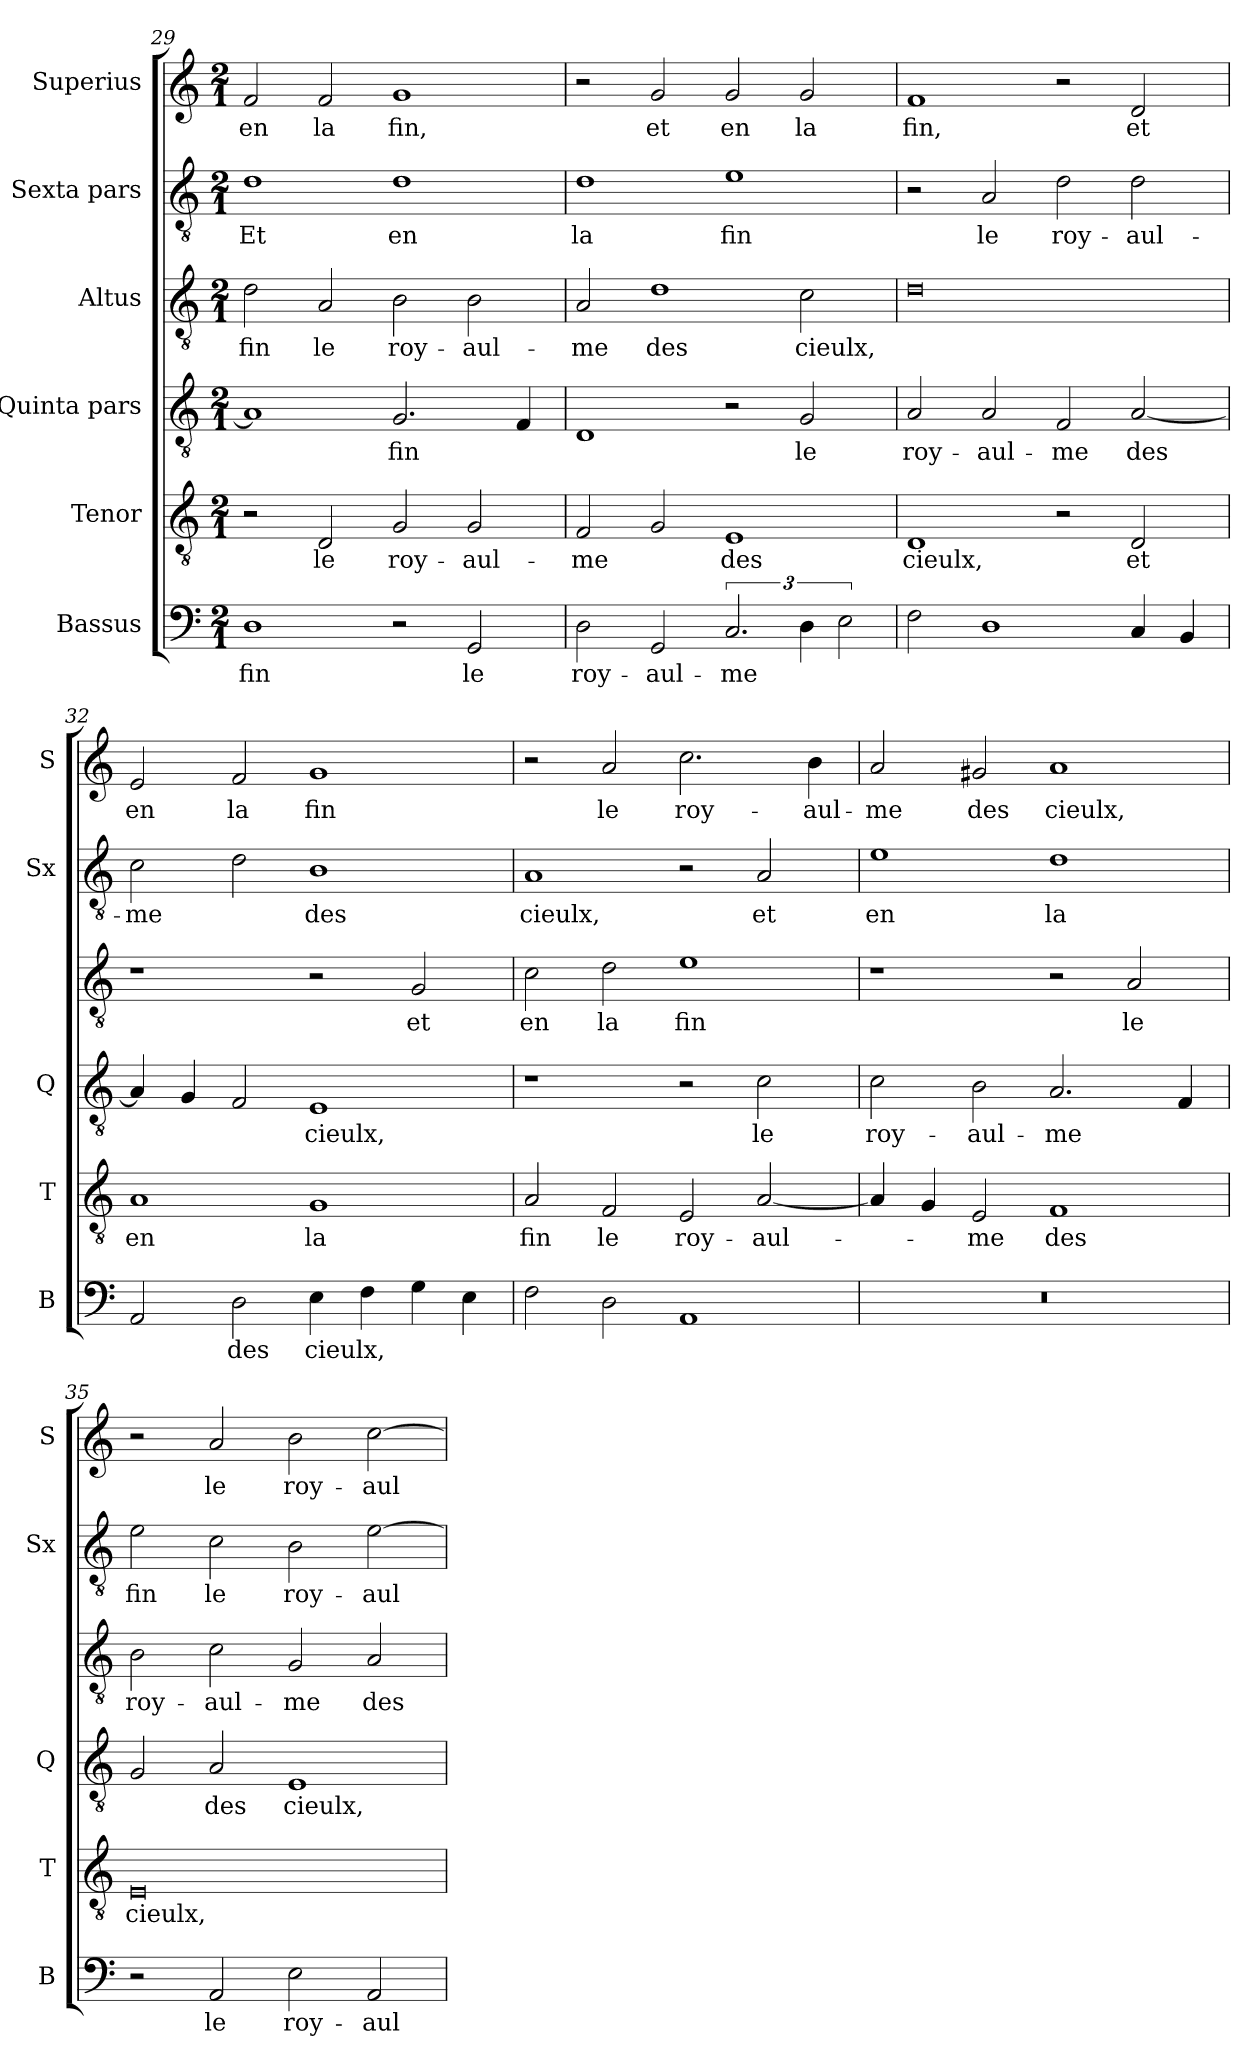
**kern	**text	**kern	**text	**kern	**text	**kern	**text	**kern	**text	**kern	**text
*part6	*part6	*part5	*part5	*part4	*part4	*part3	*part3	*part2	*part2	*part1	*part1
*staff6	*staff6	*staff5	*staff5	*staff4	*staff4	*staff3	*staff3	*staff2	*staff2	*staff1	*staff1
*I"Bassus	*	*I"Tenor	*	*I"Quinta pars	*	*I"Altus	*	*I"Sexta pars	*	*I"Superius	*
*I'B	*	*I'T	*	*I'Q	*	*	*	*I'Sx	*	*I'S	*
*clefF4	*	*clefGv2	*	*clefGv2	*	*clefGv2	*	*clefGv2	*	*clefG2	*
*k[]	*	*k[]	*	*k[]	*	*k[]	*	*k[]	*	*k[]	*
*M2/1	*	*M2/1	*	*M2/1	*	*M2/1	*	*M2/1	*	*M2/1	*
=29	=29	=29	=29	=29	=29	=29	=29	=29	=29	=29	=29
1D	fin	2r	.	1A]	.	2d\	fin	1d	Et	2f/	en
.	.	2D/	le	.	.	2A/	le	.	.	2f/	la
2r	.	2G/	roy-	2.G/	fin	2B\	roy-	1d	en	1g	fin,
2GG/	le	2G/	-aul-	.	.	2B\	-aul-	.	.	.	.
.	.	.	.	4F/	.	.	.	.	.	.	.
=30	=30	=30	=30	=30	=30	=30	=30	=30	=30	=30	=30
2D\	roy-	2F/	-me	1D	.	2A/	-me	1d	la	2r	.
2GG/	-aul-	2G/	.	.	.	1d	des	.	.	2g/	et
3.C/	-me	1E	des	2r	.	.	.	1e	fin	2g/	en
6D\	.	.	.	2G/	le	2c\	cieulx,	.	.	2g/	la
3E\	.	.	.	.	.	.	.	.	.	.	.
=31	=31	=31	=31	=31	=31	=31	=31	=31	=31	=31	=31
2F\	.	1D	cieulx,	2A/	roy-	0d	.	2r	.	1f	fin,
1D	.	.	.	2A/	-aul-	.	.	2A/	le	.	.
.	.	2r	.	2F/	-me	.	.	2d\	roy-	2r	.
4C/	.	2D/	et	[2A/	des	.	.	2d\	-aul-	2d/	et
4BB/	.	.	.	.	.	.	.	.	.	.	.
=32	=32	=32	=32	=32	=32	=32	=32	=32	=32	=32	=32
2AA/	.	1A	en	4A/]	.	1r	.	2c\	-me	2e/	en
.	.	.	.	4G/	.	.	.	.	.	.	.
2D\	des	.	.	2F/	.	.	.	2d\	.	2f/	la
4E\	cieulx,	1G	la	1E	cieulx,	2r	.	1B	des	1g	fin
4F\	.	.	.	.	.	.	.	.	.	.	.
4G\	.	.	.	.	.	2G/	et	.	.	.	.
4E\	.	.	.	.	.	.	.	.	.	.	.
=33	=33	=33	=33	=33	=33	=33	=33	=33	=33	=33	=33
2F\	.	2A/	fin	1r	.	2c\	en	1A	cieulx,	2r	.
2D\	.	2F/	le	.	.	2d\	la	.	.	2a/	le
1AA	.	2E/	roy-	2r	.	1e	fin	2r	.	2.cc\	roy-
.	.	[2A/	-aul-	2c\	le	.	.	2A/	et	.	.
.	.	.	.	.	.	.	.	.	.	4b\	-aul-
=34	=34	=34	=34	=34	=34	=34	=34	=34	=34	=34	=34
0r	.	4A/]	.	2c\	roy-	1r	.	1e	en	2a/	-me
.	.	4G/	.	.	.	.	.	.	.	.	.
.	.	2E/	-me	2B\	-aul-	.	.	.	.	2g#X/	des
.	.	1F	des	2.A/	-me	2r	.	1d	la	1a	cieulx,
.	.	.	.	.	.	2A/	le	.	.	.	.
.	.	.	.	4F/	.	.	.	.	.	.	.
=35	=35	=35	=35	=35	=35	=35	=35	=35	=35	=35	=35
2r	.	0E	cieulx,	2G/	.	2B\	roy-	2e\	fin	2r	.
2AA/	le	.	.	2A/	des	2c\	-aul-	2c\	le	2a/	le
2E\	roy-	.	.	1E	cieulx,	2G/	-me	2B\	roy-	2b\	roy-
2AA/	-aul-	.	.	.	.	2A/	des	[2e\	-aul-	[2cc\	-aul-
=	=	=	=	=	=	=	=	=	=	=	=
*-	*-	*-	*-	*-	*-	*-	*-	*-	*-	*-	*-
